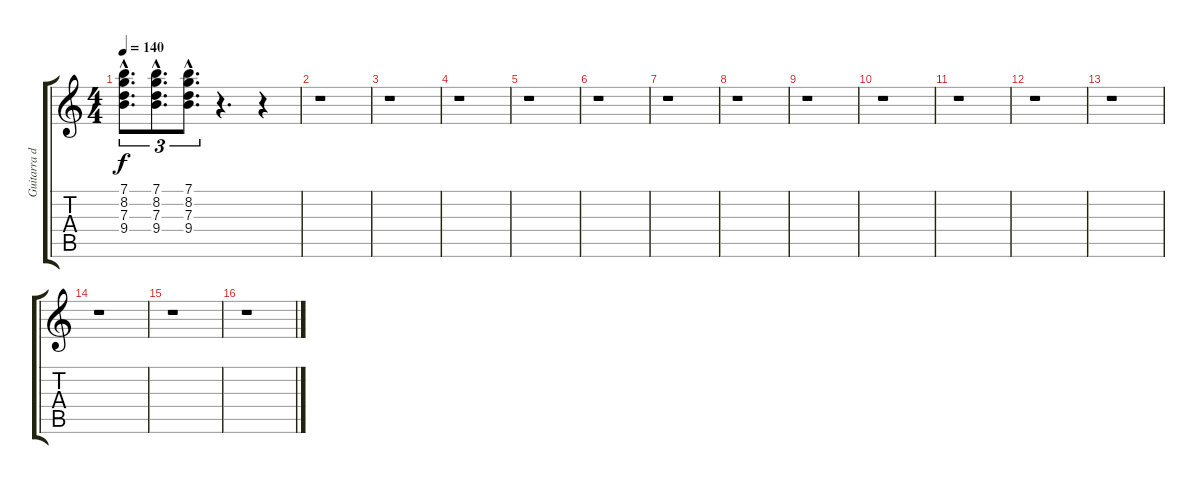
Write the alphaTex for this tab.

\track ("Guitarra de Apoyo" "Guitarra d") {instrument distortionguitar}
\staff {score tabs}
\tuning (E4 B3 G3 D3 A2 E2) {hide}
\ts (4 4)
\tempo 140
\clef g2
\ks c
(7.1{hac} 8.2{hac} 7.3{hac} 9.4{hac}).8{d tu (3 2) dy f} (7.1{hac} 8.2{hac} 7.3{hac} 9.4{hac}).8{d tu (3 2)} (7.1{hac} 8.2{hac} 7.3{hac} 9.4{hac}).8{d tu (3 2)} r.4{d} r.4 |
r.1 |
r.1 |
r.1 |
r.1 |
r.1 |
r.1 |
r.1 |
r.1 |
r.1 |
r.1 |
r.1 |
r.1 |
r.1 |
r.1 |
r.1
